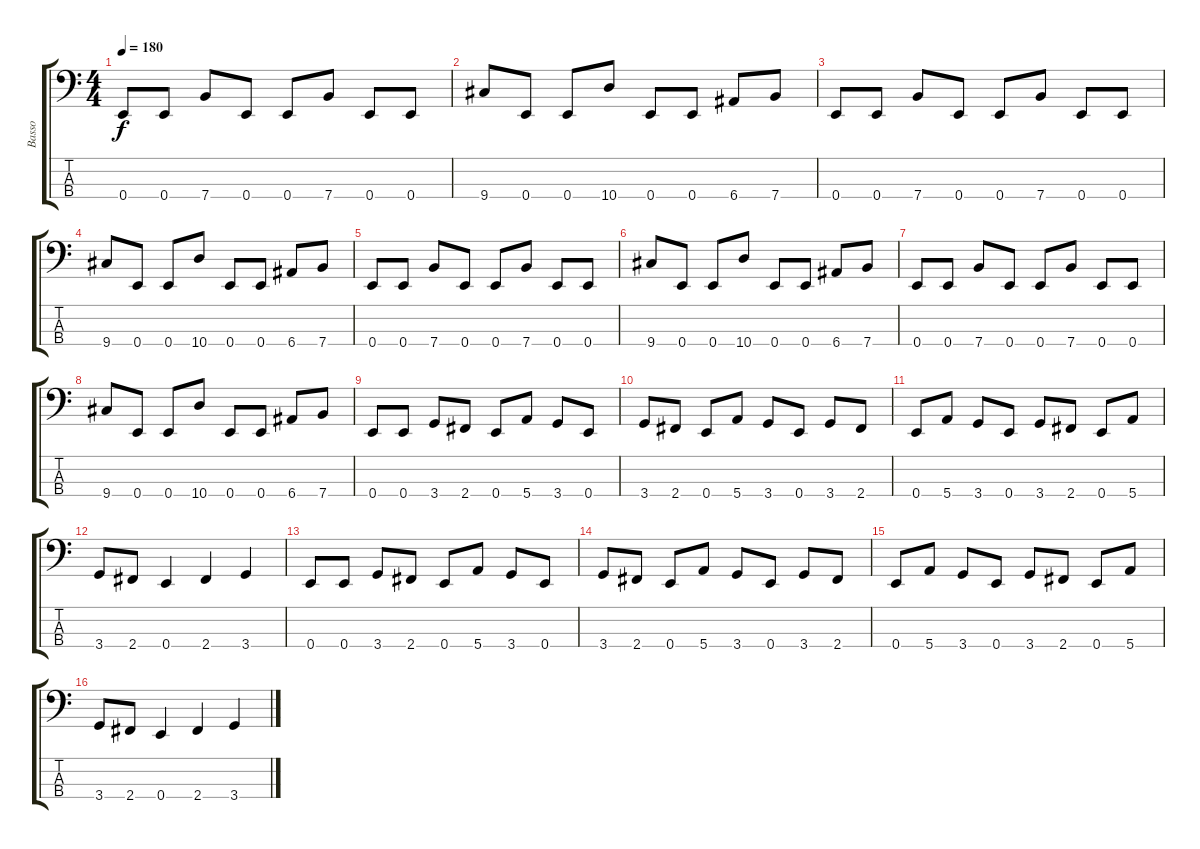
\track ("Basso" "Basso") {instrument electricbassfinger}
\staff {score tabs}
\tuning (G2 D2 A1 E1) {hide}
\ts (4 4)
\tempo 180
\clef f4
\ks c
0.4.8{dy f} 0.4.8 7.4.8 0.4.8 0.4.8 7.4.8 0.4.8 0.4.8 |
9.4.8 0.4.8 0.4.8 10.4.8 0.4.8 0.4.8 6.4.8 7.4.8 |
0.4.8 0.4.8 7.4.8 0.4.8 0.4.8 7.4.8 0.4.8 0.4.8 |
9.4.8 0.4.8 0.4.8 10.4.8 0.4.8 0.4.8 6.4.8 7.4.8 |
0.4.8 0.4.8 7.4.8 0.4.8 0.4.8 7.4.8 0.4.8 0.4.8 |
9.4.8 0.4.8 0.4.8 10.4.8 0.4.8 0.4.8 6.4.8 7.4.8 |
0.4.8 0.4.8 7.4.8 0.4.8 0.4.8 7.4.8 0.4.8 0.4.8 |
9.4.8 0.4.8 0.4.8 10.4.8 0.4.8 0.4.8 6.4.8 7.4.8 |
0.4.8 0.4.8 3.4.8 2.4.8 0.4.8 5.4.8 3.4.8 0.4.8 |
3.4.8 2.4.8 0.4.8 5.4.8 3.4.8 0.4.8 3.4.8 2.4.8 |
0.4.8 5.4.8 3.4.8 0.4.8 3.4.8 2.4.8 0.4.8 5.4.8 |
3.4.8 2.4.8 0.4.4 2.4.4 3.4.4 |
0.4.8 0.4.8 3.4.8 2.4.8 0.4.8 5.4.8 3.4.8 0.4.8 |
3.4.8 2.4.8 0.4.8 5.4.8 3.4.8 0.4.8 3.4.8 2.4.8 |
0.4.8 5.4.8 3.4.8 0.4.8 3.4.8 2.4.8 0.4.8 5.4.8 |
3.4.8 2.4.8 0.4.4 2.4.4 3.4.4
